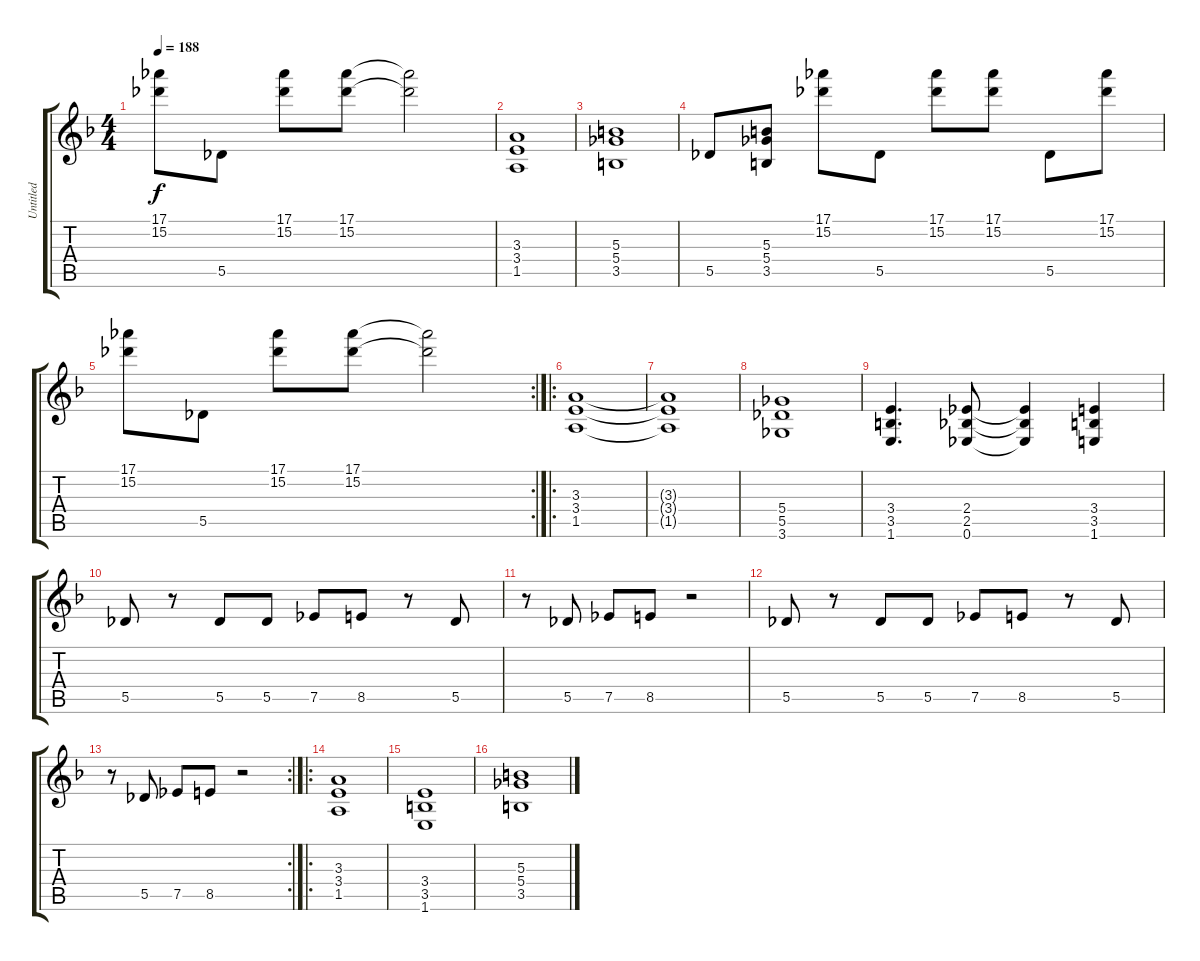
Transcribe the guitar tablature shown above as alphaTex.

\track ("Untitled" "Untitled") {instrument distortionguitar}
\staff {score tabs}
\tuning (Eb4 Bb3 Gb3 Db3 Ab2 Eb2) {hide}
\ts (4 4)
\tempo 188
\clef g2
\ks f
(17.1 15.2).8{dy f} 5.5.8 (17.1 15.2).8 (17.1 15.2).8 (17.1{t} 15.2{t}).2 |
(3.3 3.4 1.5).1 |
(5.3 5.4 3.5).1 |
5.5.8 (5.3 5.4 3.5).8 (17.1 15.2).8 5.5.8 (17.1 15.2).8 (17.1 15.2).8 5.5.8 (17.1 15.2).8 |
\rc 2
(17.1 15.2).8 5.5.8 (17.1 15.2).8 (17.1 15.2).8 (17.1{t} 15.2{t}).2 |
\ro
(3.3 3.4 1.5).1 |
(3.3{t} 3.4{t} 1.5{t}).1 |
(5.4 5.5 3.6).1 |
(3.4 3.5 1.6).4{d} (2.4 2.5 0.6).8 (2.4{t} 2.5{t} 0.6{t}).4 (3.4 3.5 1.6).4 |
5.5.8 r.8 5.5.8 5.5.8 7.5.8 8.5.8 r.8 5.5.8 |
r.8 5.5.8 7.5.8 8.5.8 r.2 |
5.5.8 r.8 5.5.8 5.5.8 7.5.8 8.5.8 r.8 5.5.8 |
\rc 2
r.8 5.5.8 7.5.8 8.5.8 r.2 |
\ro
(3.3 3.4 1.5).1 |
(3.4 3.5 1.6).1 |
(5.3 5.4 3.5).1
